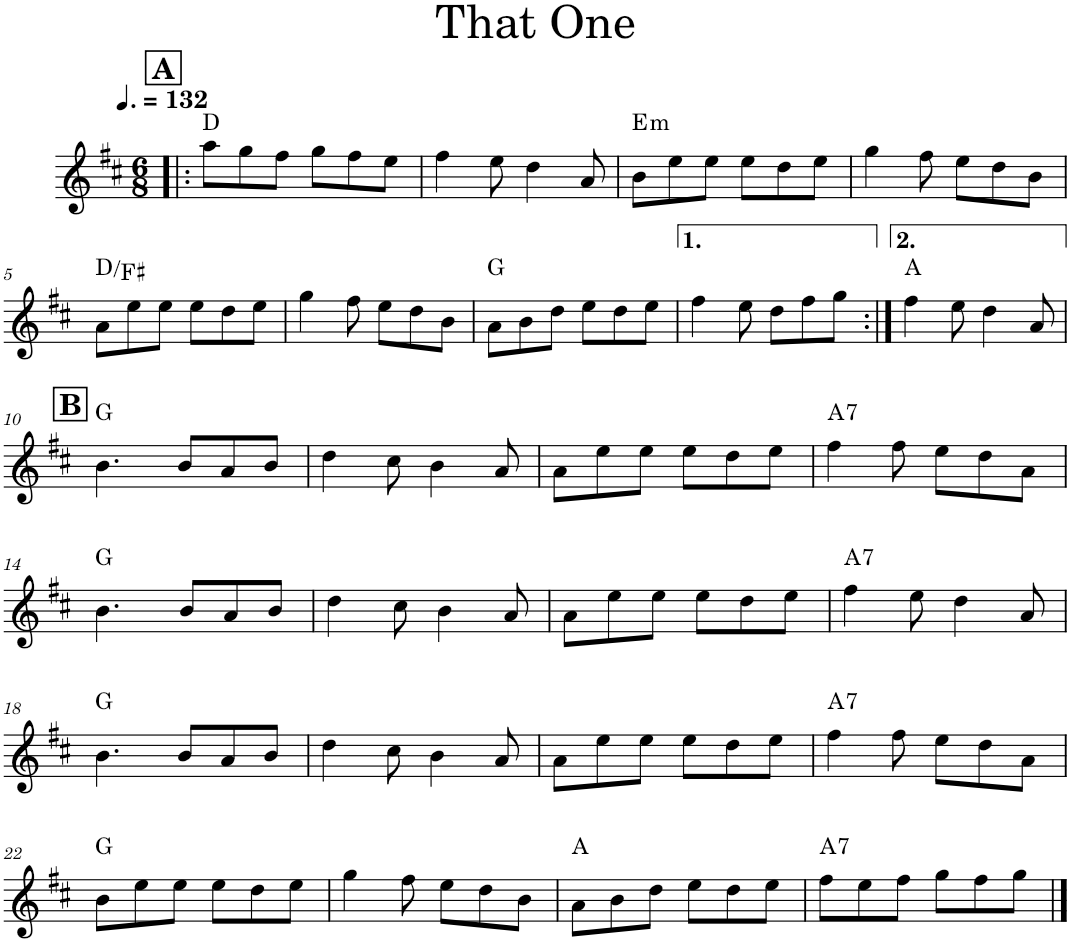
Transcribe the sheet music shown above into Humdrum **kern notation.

**kern	**harte
*part1	*part1
*staff1	*
*I"Piano	*
*I'Pno.	*
*clefG2	*
*k[f#c#]	*
*M6/8	*
*MM198	*
!!LO:REH:place=s1:a:B:cj:fs=14:t=A
=1!|:	=1!|:
8aa\L	D:maj
8gg\	.
8ff#\J	.
8gg\L	.
8ff#\	.
8ee\J	.
=2	=2
4ff#\	.
8ee\	.
4dd\	.
8a/	.
=3	=3
!	!LO:H:kt=m
8b\L	E:min
8ee\	.
8ee\J	.
8ee\L	.
8dd\	.
8ee\J	.
=4	=4
4gg\	.
8ff#\	.
8ee\L	.
8dd\	.
8b\J	.
!!LO:LB:g=z
=5	=5
8a\L	D:maj/3
8ee\	.
8ee\J	.
8ee\L	.
8dd\	.
8ee\J	.
=6	=6
4gg\	.
8ff#\	.
8ee\L	.
8dd\	.
8b\J	.
=7	=7
8a\L	G:maj
8b\	.
8dd\J	.
8ee\L	.
8dd\	.
8ee\J	.
=8	=8
4ff#\	.
8ee\	.
8dd\L	.
8ff#\	.
8gg\J	.
=9:|!	=9:|!
4ff#\	A:maj
8ee\	.
4dd\	.
8a/	.
!!LO:LB:g=z
!!LO:REH:place=s1:a:B:cj:fs=14:t=B
=10	=10
4.b\	G:maj
8b/L	.
8a/	.
8b/J	.
=11	=11
4dd\	.
8cc#\	.
4b\	.
8a/	.
=12	=12
8a\L	.
8ee\	.
8ee\J	.
8ee\L	.
8dd\	.
8ee\J	.
=13	=13
!	!LO:H:kt=7
4ff#\	A:7
8ff#\	.
8ee\L	.
8dd\	.
8a\J	.
!!LO:LB:g=z
=14	=14
4.b\	G:maj
8b/L	.
8a/	.
8b/J	.
=15	=15
4dd\	.
8cc#\	.
4b\	.
8a/	.
=16	=16
8a\L	.
8ee\	.
8ee\J	.
8ee\L	.
8dd\	.
8ee\J	.
=17	=17
!	!LO:H:kt=7
4ff#\	A:7
8ee\	.
4dd\	.
8a/	.
!!LO:LB:g=z
=18	=18
4.b\	G:maj
8b/L	.
8a/	.
8b/J	.
=19	=19
4dd\	.
8cc#\	.
4b\	.
8a/	.
=20	=20
8a\L	.
8ee\	.
8ee\J	.
8ee\L	.
8dd\	.
8ee\J	.
=21	=21
!	!LO:H:kt=7
4ff#\	A:7
8ff#\	.
8ee\L	.
8dd\	.
8a\J	.
!!LO:LB:g=z
=22	=22
8b\L	G:maj
8ee\	.
8ee\J	.
8ee\L	.
8dd\	.
8ee\J	.
=23	=23
4gg\	.
8ff#\	.
8ee\L	.
8dd\	.
8b\J	.
=24	=24
8a\L	A:maj
8b\	.
8dd\J	.
8ee\L	.
8dd\	.
8ee\J	.
=25	=25
!	!LO:H:kt=7
8ff#\L	A:7
8ee\	.
8ff#\J	.
8gg\L	.
8ff#\	.
8gg\J	.
==	==
*-	*-
